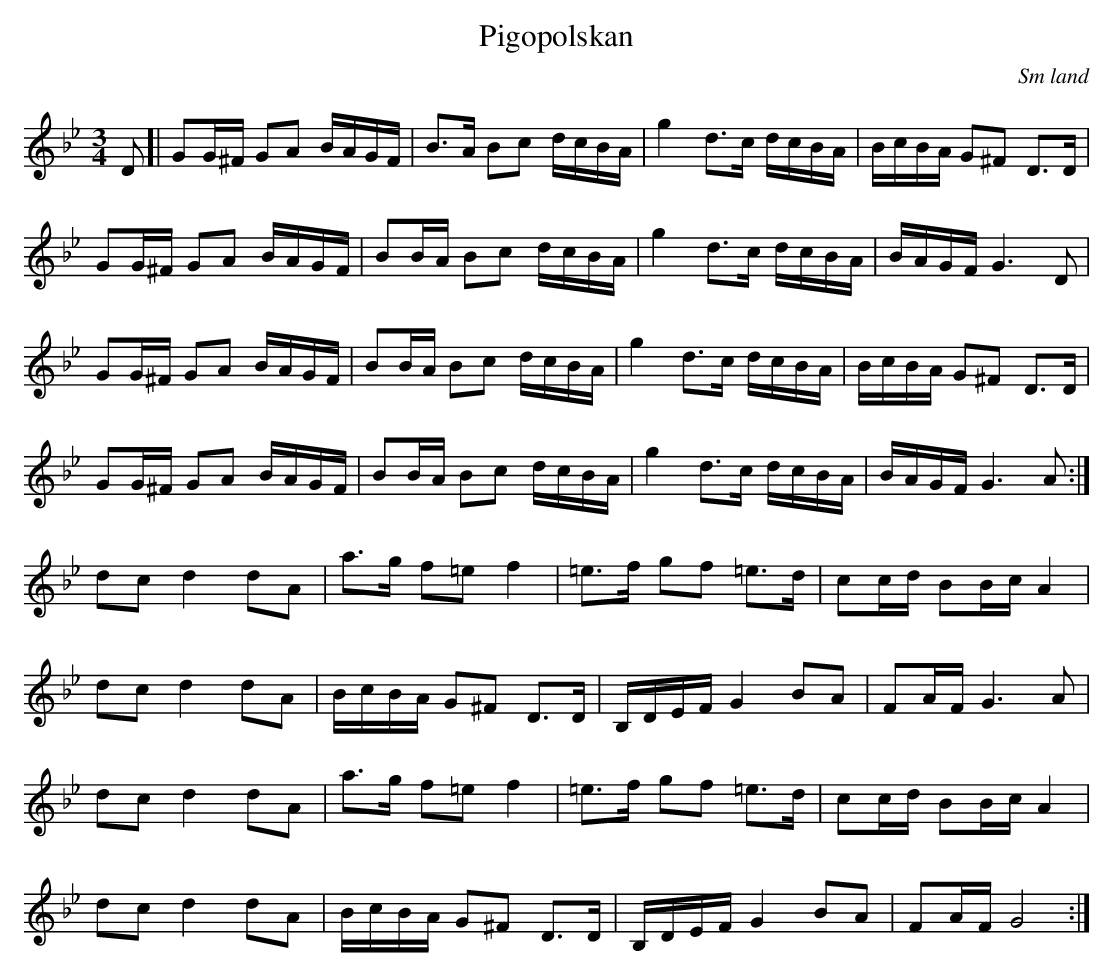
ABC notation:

X:1
T:Pigopolskan
O:Sm land
M:3/4
L:1/8
K:Gm
D[|GG/2^F/2 GA B/2A/2G/2F/2|B3/2A/2 Bc d/2c/2B/2A/2|g2 d3/2c/2 d/2c/2B/2A/2|B/2c/2B/2A/2 G^F D3/2D/2|
GG/2^F/2 GA B/2A/2G/2F/2|BB/2A/2 Bc d/2c/2B/2A/2|g2 d3/2c/2 d/2c/2B/2A/2|B/2A/2G/2F/2 G3 D|
GG/2^F/2 GA B/2A/2G/2F/2|BB/2A/2 Bc d/2c/2B/2A/2|g2 d3/2c/2 d/2c/2B/2A/2|B/2c/2B/2A/2 G^F D3/2D/2|
GG/2^F/2 GA B/2A/2G/2F/2|BB/2A/2 Bc d/2c/2B/2A/2|g2 d3/2c/2 d/2c/2B/2A/2|B/2A/2G/2F/2 G3 A:|
dc d2 dA|a3/2g/2 f=e f2|=e3/2f/2 gf =e3/2d/2|cc/2d/2 BB/2c/2 A2|
dc d2 dA|B/2c/2B/2A/2 G^F D3/2D/2|B,/2D/2E/2F/2 G2 BA|FA/2F/2 G3 A|
dc d2 dA|a3/2g/2 f=e f2|=e3/2f/2 gf =e3/2d/2|cc/2d/2 BB/2c/2 A2|
dc d2 dA|B/2c/2B/2A/2 G^F D3/2D/2|B,/2D/2E/2F/2 G2 BA|FA/2F/2G4:|
